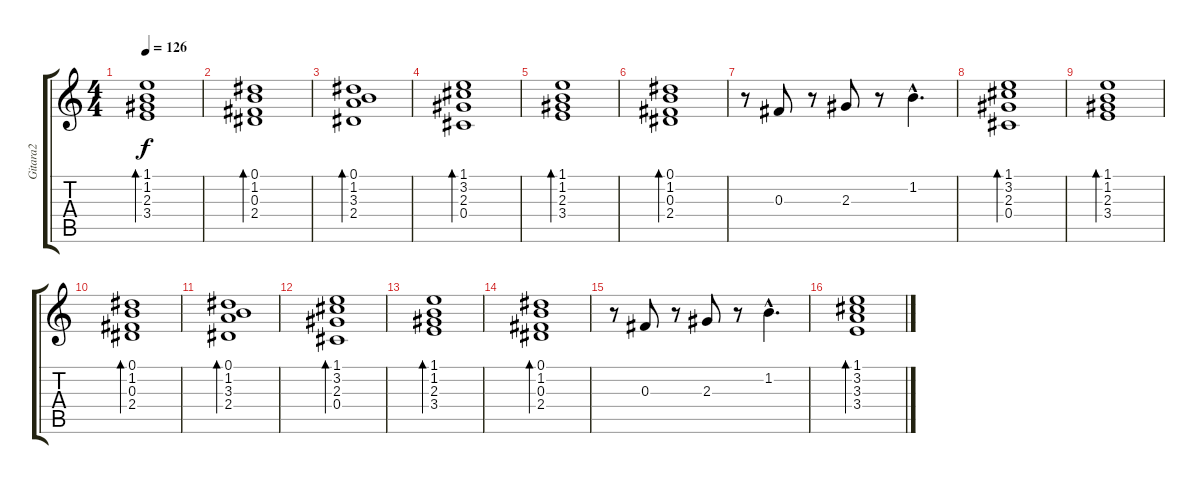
\track ("Gitara2" "Gitara2") {instrument acousticguitarnylon}
\staff {score tabs}
\tuning (Eb4 Bb3 Gb3 Db3 Ab2 Eb2) {hide}
\ts (4 4)
\tempo 126
\clef g2
\ks c
(1.1 1.2 2.3 3.4).1{bd 120 dy f} |
(0.1 1.2 0.3 2.4).1{bd 120} |
(0.1 1.2 3.3 2.4).1{bd 120} |
(1.1 3.2 2.3 0.4).1{bd 120} |
(1.1 1.2 2.3 3.4).1{bd 120} |
(0.1 1.2 0.3 2.4).1{bd 120} |
r.8 0.3.8 r.8 2.3.8 r.8 1.2{hac}.4{d} |
(1.1 3.2 2.3 0.4).1{bd 120} |
(1.1 1.2 2.3 3.4).1{bd 120} |
(0.1 1.2 0.3 2.4).1{bd 120} |
(0.1 1.2 3.3 2.4).1{bd 120} |
(1.1 3.2 2.3 0.4).1{bd 120} |
(1.1 1.2 2.3 3.4).1{bd 120} |
(0.1 1.2 0.3 2.4).1{bd 120} |
r.8 0.3.8 r.8 2.3.8 r.8 1.2{hac}.4{d} |
(1.1 3.2 3.3 3.4).1{bd 120}
